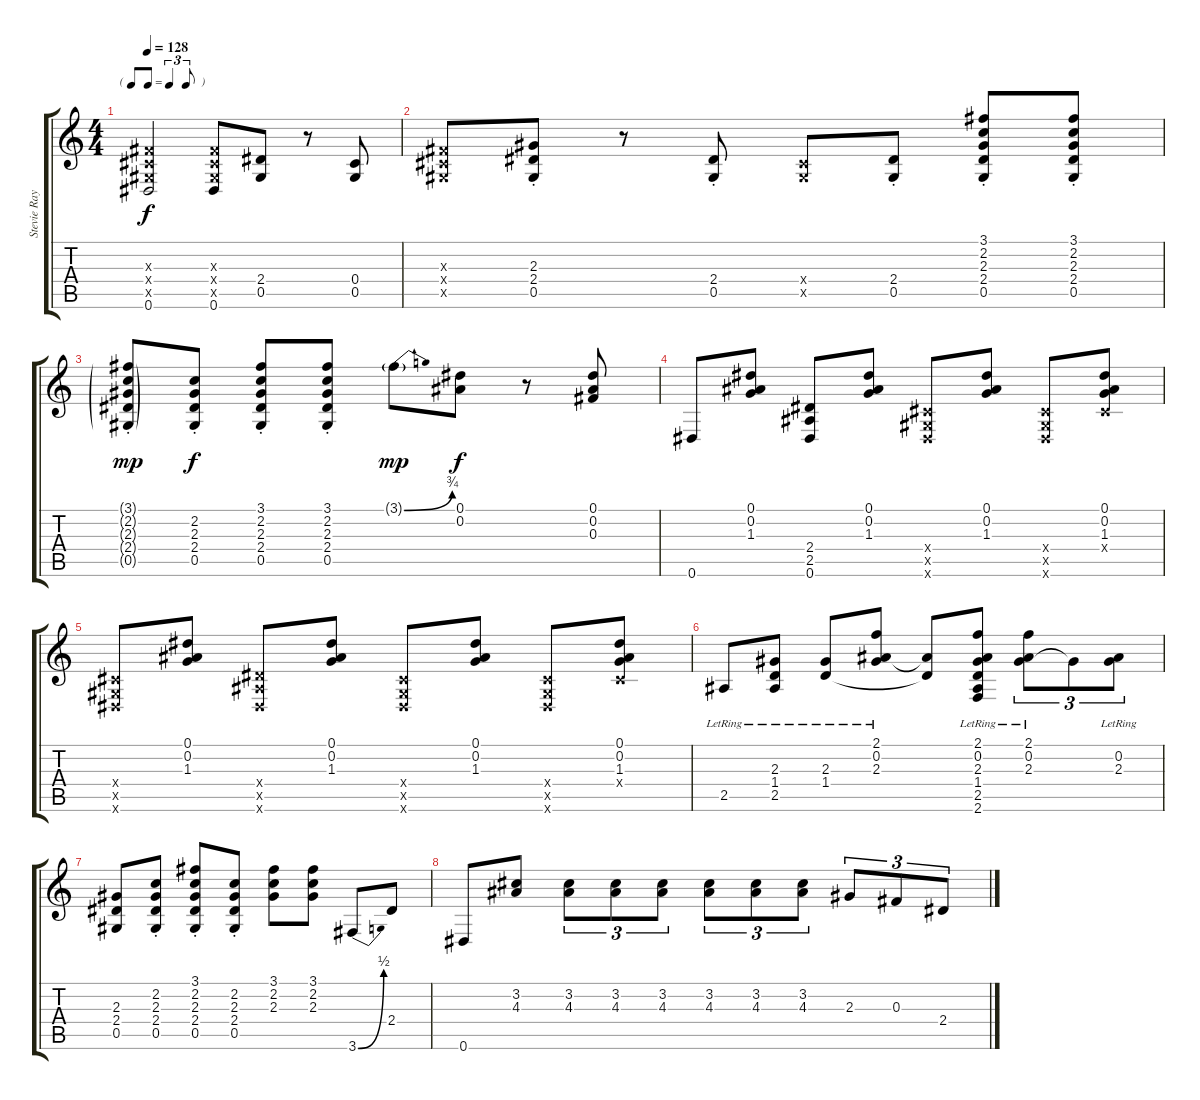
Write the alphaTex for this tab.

\track ("Stevie Ray" "Stevie Ray") {instrument electricguitarjazz}
\staff {score tabs}
\tuning (Eb4 Bb3 Gb3 Db3 Ab2 Eb2) {hide}
\ts (4 4)
\tf triplet8th
\tempo 128
\clef g2
\ks c
(0.3{x} 0.4{x} 0.5{x} 0.6).2{dy f} (0.3{x} 0.4{x} 0.5{x} 0.6).8 (2.4 0.5).8 r.8 (0.4 0.5).8 |
(0.3{x} 0.4{x} 0.5{x}).8 (2.3{st} 2.4 0.5).8 r.8 (2.4{st} 0.5).8 (0.4{x} 0.5{x}).8 (2.4 0.5{st}).8 (3.1 2.2 2.3 2.4 0.5{st}).8 (3.1 2.2 2.3 2.4 0.5{st}).8 |
(3.1{g} 2.2{g} 2.3{g} 2.4{g} 0.5{g st}).8{dy mp} (2.2 2.3 2.4 0.5{st}).8{dy f} (3.1 2.2 2.3 2.4 0.5{st}).8 (3.1 2.2 2.3 2.4 0.5{st}).8 3.1{be (bend 0 0 60 3) g}.8{dy mp} (0.1 0.2).8{dy f} r.8 (0.1 0.2 0.3).8 |
0.6.8 (0.1 0.2 1.3).8 (2.4 2.5 0.6).8 (0.1 0.2 1.3).8 (0.4{x} 0.5{x} 0.6{x}).8 (0.1 0.2 1.3).8 (0.4{x} 0.5{x} 0.6{x}).8 (0.1 0.2 1.3 0.4{x}).8 |
(0.4{x} 0.5{x} 0.6{x}).8 (0.1 0.2 1.3).8 (2.4{x} 2.5{x} 0.6{x}).8 (0.1 0.2 1.3).8 (0.4{x} 0.5{x} 0.6{x}).8 (0.1 0.2 1.3).8 (0.4{x} 0.5{x} 0.6{x}).8 (0.1 0.2 1.3 0.4{x}).8 |
2.5{lr}.8 (2.3{lr} 1.4{lr} 2.5{lr}).8 (2.3{lr} 1.4{lr}).8 (2.1{lr} 0.2{lr} 2.3{lr}).8 (0.2{t} 1.4{t}).8 (2.1{lr} 0.2{lr} 2.3{lr} 1.4{lr} 2.5{lr} 2.6{lr}).8 (2.1{lr} 0.2{lr} 2.3{lr}).8{tu (3 2)} 2.3{t}.8{tu (3 2)} (0.2{lr} 2.3{lr}).8{tu (3 2)} |
(2.3 2.4 0.5).8 (2.2 2.3 2.4 0.5{st}).8 (3.1 2.2 2.3 2.4 0.5{st}).8 (2.2 2.3 2.4 0.5{st}).8 (3.1 2.2 2.3).8 (3.1 2.2 2.3).8 3.6{be (bend 0 0 60 2)}.8 2.4.8 |
0.6.8 (3.2 4.3).8 (3.2 4.3).8{tu (3 2)} (3.2 4.3).8{tu (3 2)} (3.2 4.3).8{tu (3 2)} (3.2 4.3).8{tu (3 2)} (3.2 4.3).8{tu (3 2)} (3.2 4.3).8{tu (3 2)} 2.3.8{tu (3 2)} 0.3.8{tu (3 2)} 2.4.8{tu (3 2)}
